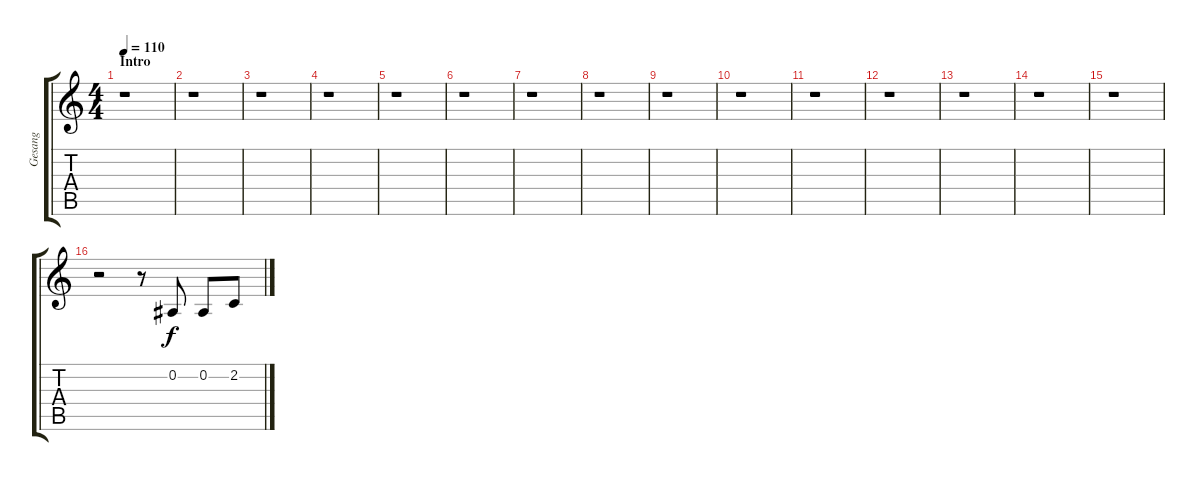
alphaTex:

\track ("Gesang" "Gesang") {instrument lead2sawtooth}
\staff {score tabs}
\tuning (Eb4 Bb3 Gb3 Db3 Ab2 Eb2) {hide}
\ts (4 4)
\section ("" "Intro")
\tempo 110
\clef g2
\ks c
r.1{dy f instrument lead2sawtooth} |
r.1 |
r.1 |
r.1 |
r.1 |
r.1 |
r.1 |
r.1 |
r.1 |
r.1 |
r.1 |
r.1 |
r.1 |
r.1 |
r.1 |
r.2 r.8 0.2.8 0.2.8 2.2.8
